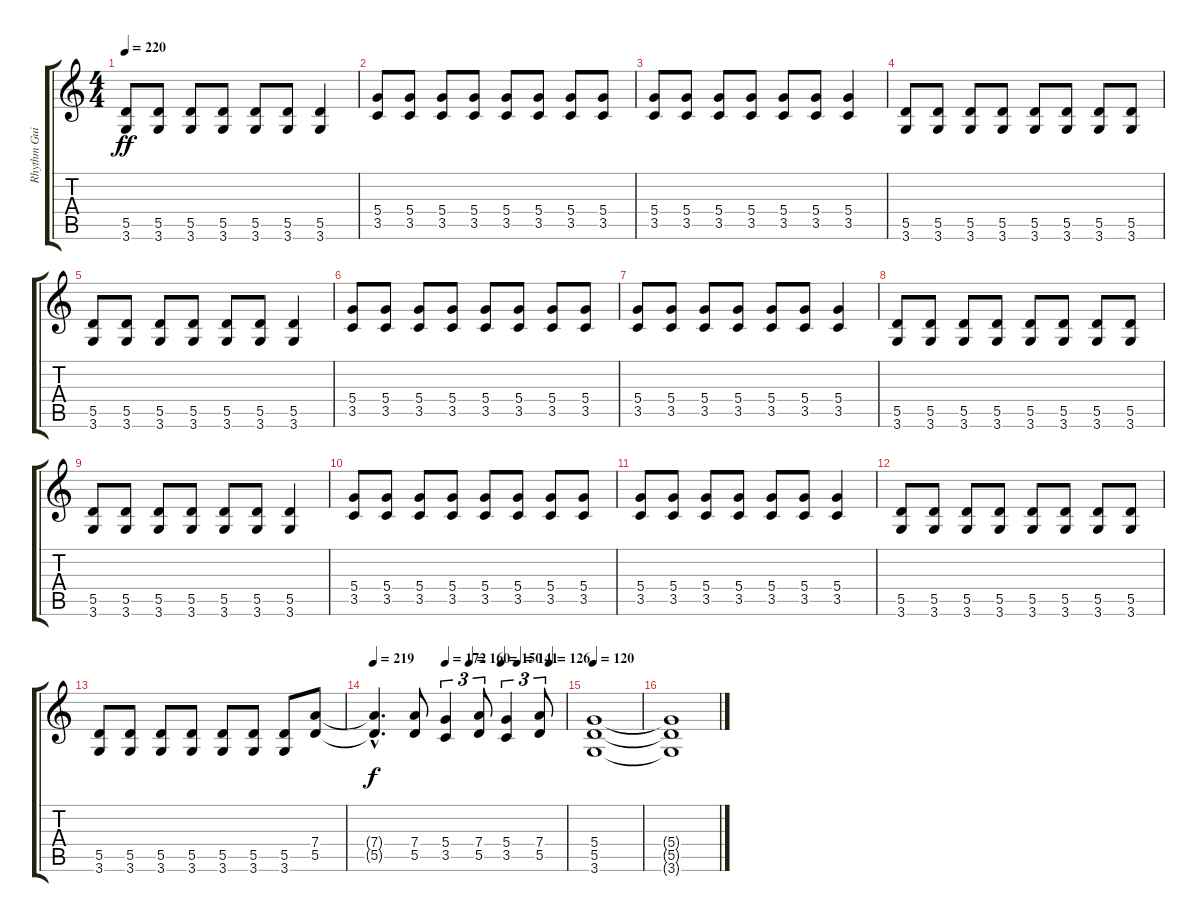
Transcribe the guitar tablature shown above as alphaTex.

\track ("Rhythm Guitar" "Rhythm Gui") {instrument overdrivenguitar}
\staff {score tabs}
\tuning (E4 B3 G3 D3 A2 E2) {hide}
\ts (4 4)
\tempo 220
\clef g2
\ks c
(5.5 3.6).8{dy ff} (5.5 3.6).8 (5.5 3.6).8 (5.5 3.6).8 (5.5 3.6).8 (5.5 3.6).8 (5.5 3.6).4 |
(5.4 3.5).8 (5.4 3.5).8 (5.4 3.5).8 (5.4 3.5).8 (5.4 3.5).8 (5.4 3.5).8 (5.4 3.5).8 (5.4 3.5).8 |
(5.4 3.5).8 (5.4 3.5).8 (5.4 3.5).8 (5.4 3.5).8 (5.4 3.5).8 (5.4 3.5).8 (5.4 3.5).4 |
(5.5 3.6).8 (5.5 3.6).8 (5.5 3.6).8 (5.5 3.6).8 (5.5 3.6).8 (5.5 3.6).8 (5.5 3.6).8 (5.5 3.6).8 |
(5.5 3.6).8 (5.5 3.6).8 (5.5 3.6).8 (5.5 3.6).8 (5.5 3.6).8 (5.5 3.6).8 (5.5 3.6).4 |
(5.4 3.5).8 (5.4 3.5).8 (5.4 3.5).8 (5.4 3.5).8 (5.4 3.5).8 (5.4 3.5).8 (5.4 3.5).8 (5.4 3.5).8 |
(5.4 3.5).8 (5.4 3.5).8 (5.4 3.5).8 (5.4 3.5).8 (5.4 3.5).8 (5.4 3.5).8 (5.4 3.5).4 |
(5.5 3.6).8 (5.5 3.6).8 (5.5 3.6).8 (5.5 3.6).8 (5.5 3.6).8 (5.5 3.6).8 (5.5 3.6).8 (5.5 3.6).8 |
(5.5 3.6).8 (5.5 3.6).8 (5.5 3.6).8 (5.5 3.6).8 (5.5 3.6).8 (5.5 3.6).8 (5.5 3.6).4 |
(5.4 3.5).8 (5.4 3.5).8 (5.4 3.5).8 (5.4 3.5).8 (5.4 3.5).8 (5.4 3.5).8 (5.4 3.5).8 (5.4 3.5).8 |
(5.4 3.5).8 (5.4 3.5).8 (5.4 3.5).8 (5.4 3.5).8 (5.4 3.5).8 (5.4 3.5).8 (5.4 3.5).4 |
(5.5 3.6).8 (5.5 3.6).8 (5.5 3.6).8 (5.5 3.6).8 (5.5 3.6).8 (5.5 3.6).8 (5.5 3.6).8 (5.5 3.6).8 |
(5.5 3.6).8 (5.5 3.6).8 (5.5 3.6).8 (5.5 3.6).8 (5.5 3.6).8 (5.5 3.6).8 (5.5 3.6).8 (7.4 5.5).8 |
\tempo 219
\tempo (172 0.375)
\tempo (160 0.5)
\tempo (150 0.6666666666666666)
\tempo (141 0.75)
\tempo (126 0.9166666666666666)
(7.4{hac t} 5.5{hac t}).4{d dy f} (7.4 5.5).8 (5.4 3.5).4{tu (3 2)} (7.4 5.5).8{tu (3 2)} (5.4 3.5).4{tu (3 2)} (7.4 5.5).8{tu (3 2)} |
\tempo 120
(5.4 5.5 3.6).1 |
(5.4{t} 5.5{t} 3.6{t}).1
